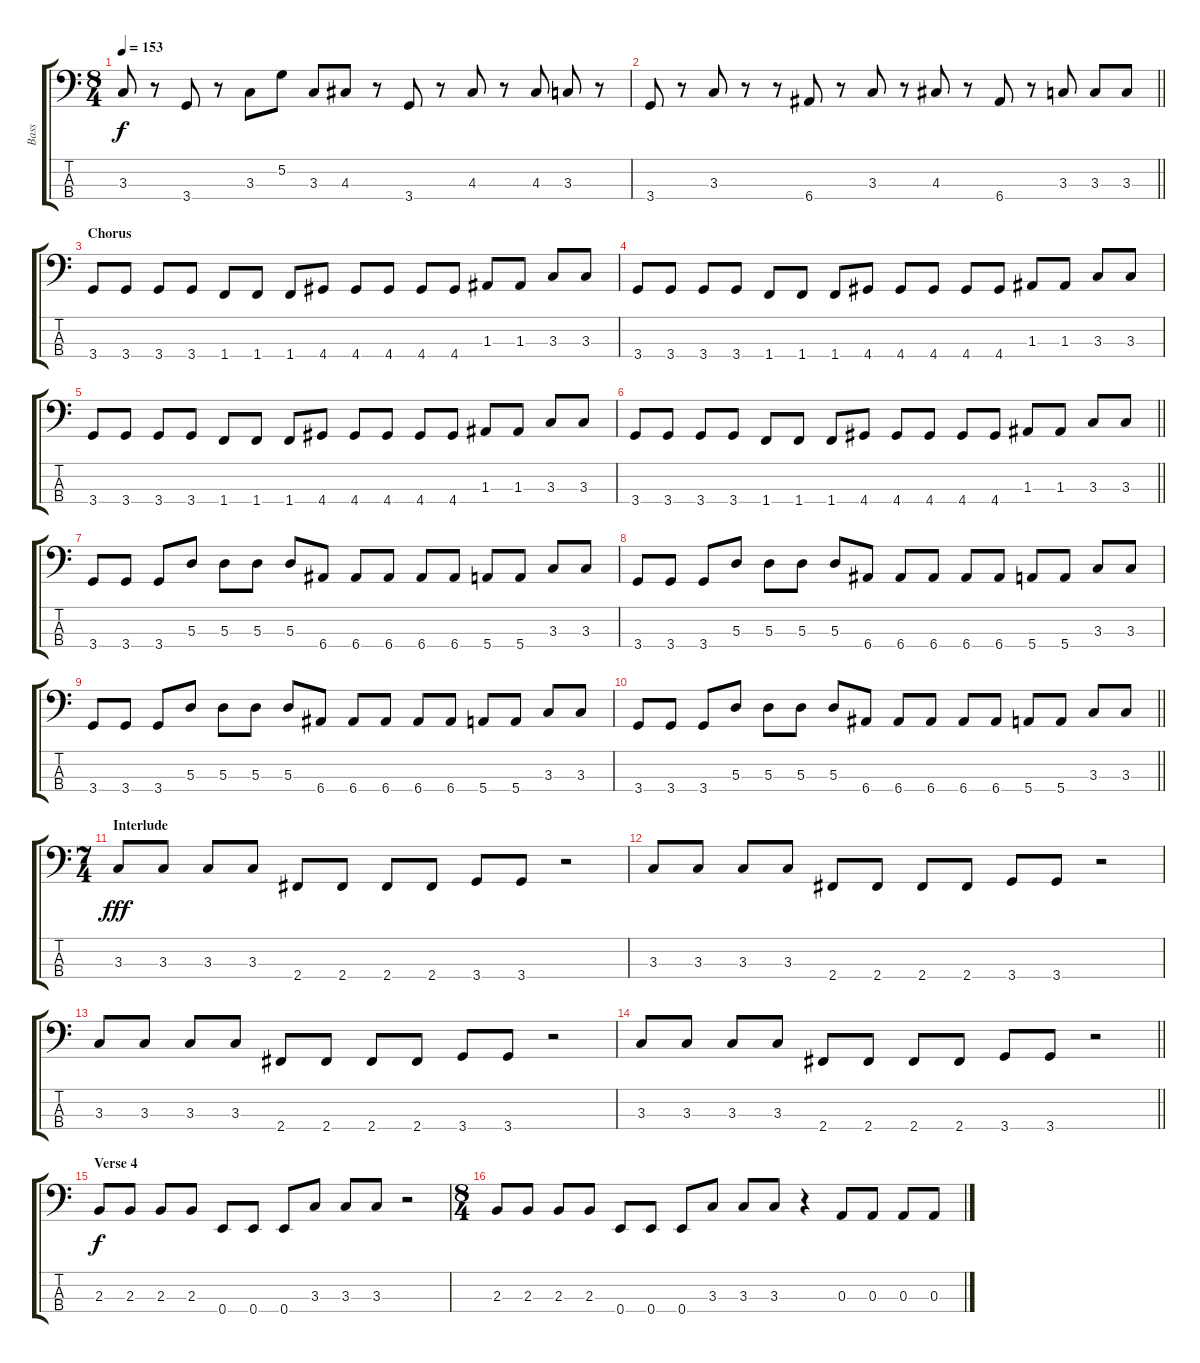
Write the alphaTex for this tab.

\track ("Bass" "Bass") {instrument electricbassfinger}
\staff {score tabs}
\tuning (G2 D2 A1 E1) {hide}
\ts (8 4)
\tempo 153
\clef f4
\ks c
3.3.8{dy f} r.8 3.4.8 r.8 3.3.8 5.2.8 3.3.8 4.3.8 r.8 3.4.8 r.8 4.3.8 r.8 4.3.8 3.3.8 r.8 |
\barLineRight lightlight
3.4.8 r.8 3.3.8 r.8 r.8 6.4.8 r.8 3.3.8 r.8 4.3.8 r.8 6.4.8 r.8 3.3.8 3.3.8 3.3.8 |
\section ("" "Chorus")
3.4.8 3.4.8 3.4.8 3.4.8 1.4.8 1.4.8 1.4.8 4.4.8 4.4.8 4.4.8 4.4.8 4.4.8 1.3.8 1.3.8 3.3.8 3.3.8 |
3.4.8 3.4.8 3.4.8 3.4.8 1.4.8 1.4.8 1.4.8 4.4.8 4.4.8 4.4.8 4.4.8 4.4.8 1.3.8 1.3.8 3.3.8 3.3.8 |
3.4.8 3.4.8 3.4.8 3.4.8 1.4.8 1.4.8 1.4.8 4.4.8 4.4.8 4.4.8 4.4.8 4.4.8 1.3.8 1.3.8 3.3.8 3.3.8 |
\barLineRight lightlight
3.4.8 3.4.8 3.4.8 3.4.8 1.4.8 1.4.8 1.4.8 4.4.8 4.4.8 4.4.8 4.4.8 4.4.8 1.3.8 1.3.8 3.3.8 3.3.8 |
3.4.8 3.4.8 3.4.8 5.3.8 5.3.8 5.3.8 5.3.8 6.4.8 6.4.8 6.4.8 6.4.8 6.4.8 5.4.8 5.4.8 3.3.8 3.3.8 |
3.4.8 3.4.8 3.4.8 5.3.8 5.3.8 5.3.8 5.3.8 6.4.8 6.4.8 6.4.8 6.4.8 6.4.8 5.4.8 5.4.8 3.3.8 3.3.8 |
3.4.8 3.4.8 3.4.8 5.3.8 5.3.8 5.3.8 5.3.8 6.4.8 6.4.8 6.4.8 6.4.8 6.4.8 5.4.8 5.4.8 3.3.8 3.3.8 |
\barLineRight lightlight
3.4.8 3.4.8 3.4.8 5.3.8 5.3.8 5.3.8 5.3.8 6.4.8 6.4.8 6.4.8 6.4.8 6.4.8 5.4.8 5.4.8 3.3.8 3.3.8 |
\ts (7 4)
\section ("" "Interlude")
3.3.8{dy fff} 3.3.8 3.3.8 3.3.8 2.4.8 2.4.8 2.4.8 2.4.8 3.4.8 3.4.8 r.2 |
3.3.8 3.3.8 3.3.8 3.3.8 2.4.8 2.4.8 2.4.8 2.4.8 3.4.8 3.4.8 r.2 |
3.3.8 3.3.8 3.3.8 3.3.8 2.4.8 2.4.8 2.4.8 2.4.8 3.4.8 3.4.8 r.2 |
\barLineRight lightlight
3.3.8 3.3.8 3.3.8 3.3.8 2.4.8 2.4.8 2.4.8 2.4.8 3.4.8 3.4.8 r.2 |
\section ("" "Verse 4")
2.3.8{dy f} 2.3.8 2.3.8 2.3.8 0.4.8 0.4.8 0.4.8 3.3.8 3.3.8 3.3.8 r.2 |
\ts (8 4)
2.3.8 2.3.8 2.3.8 2.3.8 0.4.8 0.4.8 0.4.8 3.3.8 3.3.8 3.3.8 r.4 0.3.8 0.3.8 0.3.8 0.3.8
